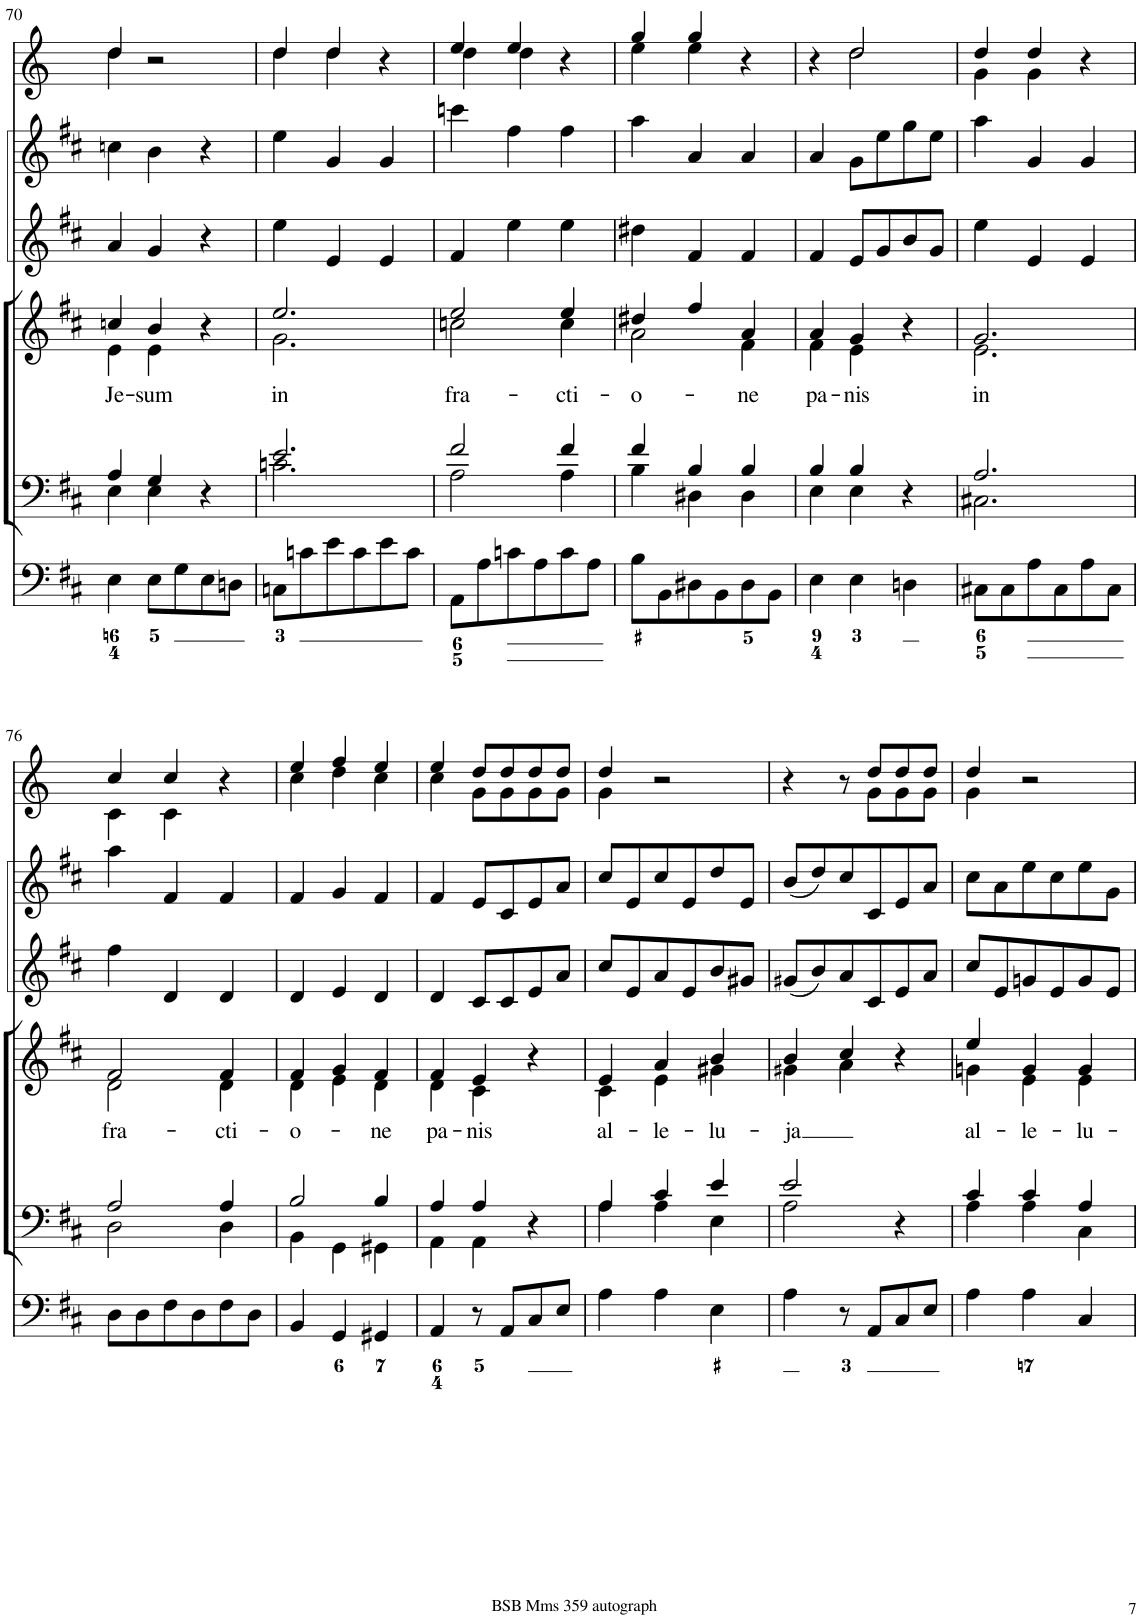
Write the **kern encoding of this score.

**kern	**kern	**kern	**text	**kern	**kern	**kern
*part6	*part5	*part4	*part4	*part3	*part2	*part1
*staff6	*staff5	*staff4	*staff4	*staff3	*staff2	*staff1
*I"Organ	*I"Voice	*I"Voice	*	*I"Violin	*I"Violini	*I"Corni in D
*	*	*	*	*I'Vln	*I'Vln	*
!!LO:PB:g=z
*clefF4	*clefF4	*clefG2	*	*clefG2	*clefG2	*clefG2
*	*	*	*	*	*	*Trd6c10
*k[f#c#]	*k[f#c#]	*k[f#c#]	*	*k[f#c#]	*k[f#c#]	*k[]
*M3/4	*M3/4	*M3/4	*	*M3/4	*M3/4	*M3/4
=70	=70	=70	=70	=70	=70	=70
*	*^	*	*	*	*	*
!	!	!	!	!LO:LY:b	!	!	!
*	*	*	*^	*	*	*	*^
4E\	4A/	4E\	4ccn/	4e\	Je-	4a/	4ccn\	4dd/	4dd\
!	!	!	!	!	!LO:LY:b	!	!	!	!
8E\L	4G/	4E\	4b/	4e\	-sum	4g/	4b\	2r	2ryy
8G\	.	.	.	.	.	.	.	.	.
8E\	4r	4ryy	4r	4ryy	.	4r	4r	.	.
8Dn\J	.	.	.	.	.	.	.	.	.
=71	=71	=71	=71	=71	=71	=71	=71	=71	=71
!	!	!	!	!	!LO:LY:b	!	!	!	!
8Cn\L	2.e/	2.cn\	2.ee/	2.g\	in	4ee\	4ee\	4dd/	4dd\
8cn\	.	.	.	.	.	.	.	.	.
8e\	.	.	.	.	.	4e/	4g/	4dd/	4dd\
8c\	.	.	.	.	.	.	.	.	.
8e\	.	.	.	.	.	4e/	4g/	4r	4ryy
8c\J	.	.	.	.	.	.	.	.	.
=72	=72	=72	=72	=72	=72	=72	=72	=72	=72
!	!	!	!	!	!LO:LY:b	!	!	!	!
8AA\L	2f#/	2A\	2ee/	2ccn\	fra-	4f#/	4cccn\	4ee/	4dd\
8A\	.	.	.	.	.	.	.	.	.
8cn\	.	.	.	.	.	4ee\	4ff#\	4ee/	4dd\
8A\	.	.	.	.	.	.	.	.	.
!	!	!	!	!	!LO:LY:b	!	!	!	!
8c\	4f#/	4A\	4ee/	4cc\	-cti-	4ee\	4ff#\	4r	4ryy
8A\J	.	.	.	.	.	.	.	.	.
=73	=73	=73	=73	=73	=73	=73	=73	=73	=73
!	!	!	!	!	!LO:LY:b	!	!	!	!
8B\L	4f#/	4B\	4dd#X/	2a\	-o-	4dd#X\	4aa\	4gg/	4ee\
8BB\	.	.	.	.	.	.	.	.	.
8D#X\	4B/	4D#X\	4ff#/	.	.	4f#/	4a/	4gg/	4ee\
8BB\	.	.	.	.	.	.	.	.	.
!	!	!	!	!	!LO:LY:b	!	!	!	!
8D#\	4B/	4D#\	4a/	4f#\	-ne	4f#/	4a/	4r	4ryy
8BB\J	.	.	.	.	.	.	.	.	.
=74	=74	=74	=74	=74	=74	=74	=74	=74	=74
!	!	!	!	!	!LO:LY:b	!	!	!	!
4E\	4B/	4E\	4a/	4f#\	pa-	4f#/	4a/	4r	4ryy
!	!	!	!	!	!LO:LY:b	!	!	!	!
4E\	4B/	4E\	4g/	4e\	-nis	8e/L	8g\L	2dd/	2dd\
.	.	.	.	.	.	8g/	8ee\	.	.
4Dn\	4r	4ryy	4r	4ryy	.	8b/	8gg\	.	.
.	.	.	.	.	.	8g/J	8ee\J	.	.
=75	=75	=75	=75	=75	=75	=75	=75	=75	=75
!	!	!	!	!	!LO:LY:b	!	!	!	!
8C#X\L	2.A/	2.C#X\	2.g/	2.e\	in	4ee\	4aa\	4dd/	4g\
8C#\	.	.	.	.	.	.	.	.	.
8A\	.	.	.	.	.	4e/	4g/	4dd/	4g\
8C#\	.	.	.	.	.	.	.	.	.
8A\	.	.	.	.	.	4e/	4g/	4r	4ryy
8C#\J	.	.	.	.	.	.	.	.	.
!!LO:LB:g=z	!!
=76	=76	=76	=76	=76	=76	=76	=76	=76	=76
!	!	!	!	!	!LO:LY:b	!	!	!	!
8D\L	2A/	2D\	2f#/	2d\	fra-	4ff#\	4aa\	4cc/	4c\
8D\	.	.	.	.	.	.	.	.	.
8F#\	.	.	.	.	.	4d/	4f#/	4cc/	4c\
8D\	.	.	.	.	.	.	.	.	.
!	!	!	!	!	!LO:LY:b	!	!	!	!
8F#\	4A/	4D\	4f#/	4d\	-cti-	4d/	4f#/	4r	4ryy
8D\J	.	.	.	.	.	.	.	.	.
=77	=77	=77	=77	=77	=77	=77	=77	=77	=77
!	!	!	!	!	!LO:LY:b	!	!	!	!
4BB/	2B/	4BB\	4f#/	4d\	-o-	4d/	4f#/	4ee/	4cc\
4GG/	.	4GG\	4g/	4e\	.	4e/	4g/	4ff/	4dd\
!	!	!	!	!	!LO:LY:b	!	!	!	!
4GG#X/	4B/	4GG#X\	4f#/	4d\	-ne	4d/	4f#/	4ee/	4cc\
=78	=78	=78	=78	=78	=78	=78	=78	=78	=78
!	!	!	!	!	!LO:LY:b	!	!	!	!
4AA/	4A/	4AA\	4f#/	4d\	pa-	4d/	4f#/	4ee/	4cc\
!	!	!	!	!	!LO:LY:b	!	!	!	!
8r	4A/	4AA\	4e/	4c#\	-nis	8c#/L	8e/L	8dd/L	8g\L
8AA/L	.	.	.	.	.	8c#/	8c#/	8dd/	8g\
8C#/	4r	4ryy	4r	4ryy	.	8e/	8e/	8dd/	8g\
8E/J	.	.	.	.	.	8a/J	8a/J	8dd/J	8g\J
=79	=79	=79	=79	=79	=79	=79	=79	=79	=79
!	!	!	!	!	!LO:LY:b	!	!	!	!
4A\	4A/	4A\	4e/	4c#\	al-	8cc#/L	8cc#/L	4dd/	4g\
.	.	.	.	.	.	8e/	8e/	.	.
!	!	!	!	!	!LO:LY:b	!	!	!	!
4A\	4c#/	4A\	4a/	4e\	-le-	8a/	8cc#/	2r	2ryy
.	.	.	.	.	.	8e/	8e/	.	.
!	!	!	!	!	!LO:LY:b	!	!	!	!
4E\	4e/	4E\	4b/	4g#X\	-lu-	8b/	8dd/	.	.
.	.	.	.	.	.	8g#X/J	8e/J	.	.
=80	=80	=80	=80	=80	=80	=80	=80	=80	=80
!	!	!	!	!	!LO:LY:b	!	!	!	!
4A\	2e/	2A\	4b/	4g#X\	-ja	(8g#X/L	(8b/L	4r	4.ryy
.	.	.	.	.	.	8b/)	8dd/)	.	.
8r	.	.	4cc#/	4a\	.	8a/	8cc#/	8r	.
8AA/L	.	.	.	.	.	8c#/	8c#/	8dd/L	8g\L
8C#/	4r	4ryy	4r	4ryy	.	8e/	8e/	8dd/	8g\
8E/J	.	.	.	.	.	8a/J	8a/J	8dd/J	8g\J
=81	=81	=81	=81	=81	=81	=81	=81	=81	=81
!	!	!	!	!	!LO:LY:b	!	!	!	!
4A\	4c#/	4A\	4ee/	4gn\	al-	8cc#/L	8cc#\L	4dd/	4g\
.	.	.	.	.	.	8e/	8a\	.	.
!	!	!	!	!	!LO:LY:b	!	!	!	!
4A\	4c#/	4A\	4g/	4e\	-le-	8gn/	8ee\	2r	2ryy
.	.	.	.	.	.	8e/	8cc#\	.	.
!	!	!	!	!	!LO:LY:b	!	!	!	!
4C#/	4A/	4C#\	4g/	4e\	-lu-	8g/	8ee\	.	.
.	.	.	.	.	.	8e/J	8g\J	.	.
*	*v	*v	*	*	*	*	*	*v	*v
*	*	*v	*v	*	*	*	*
=	=	=	=	=	=	=
*-	*-	*-	*-	*-	*-	*-
